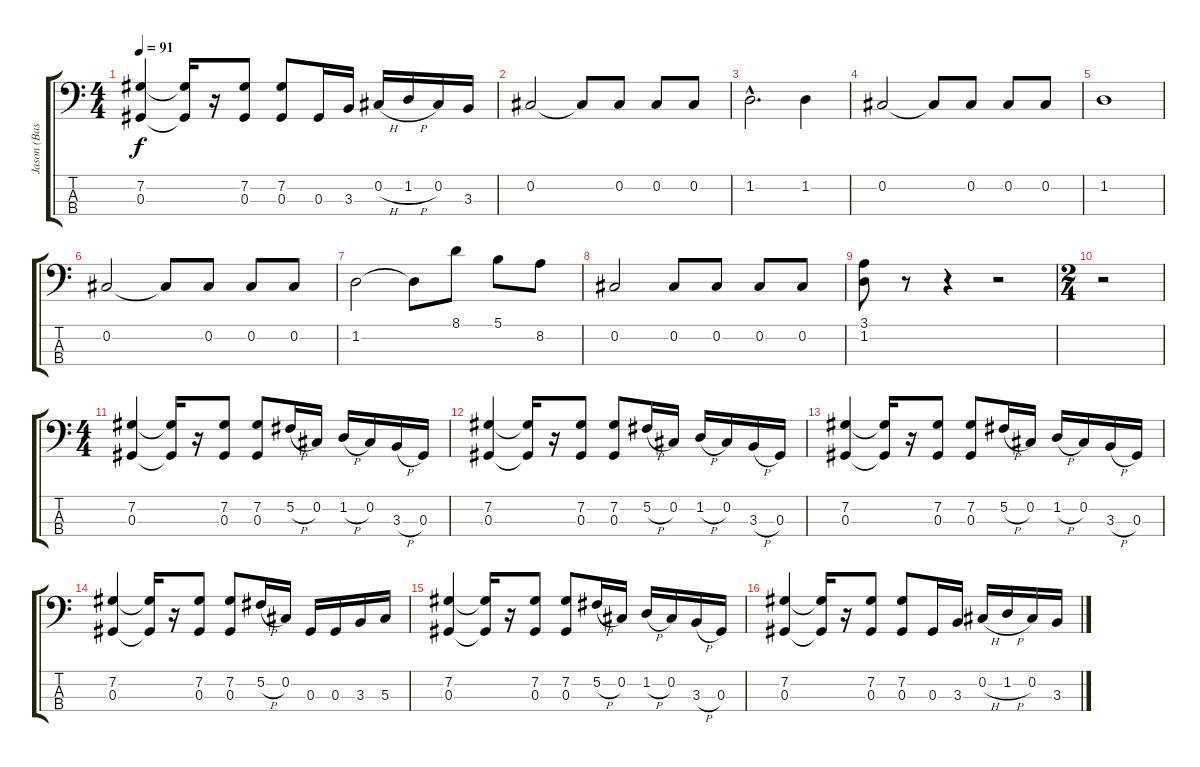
\track ("Jason (Bass)" "Jason (Bas") {instrument electricbassfinger}
\staff {score tabs}
\tuning (Gb2 Db2 Ab1 Eb1) {hide}
\ts (4 4)
\tempo 91
\clef f4
\ks c
(7.2 0.3).4{dy f} (7.2{t} 0.3{t}).16 r.16 (7.2 0.3).8 (7.2 0.3).8 0.3.16 3.3.16 0.2{h}.16 1.2{h}.16 0.2.16 3.3.16 |
0.2.2 0.2{t}.8 0.2.8 0.2.8 0.2.8 |
1.2{hac}.2{d} 1.2.4 |
0.2.2 0.2{t}.8 0.2.8 0.2.8 0.2.8 |
1.2.1 |
0.2.2 0.2{t}.8 0.2.8 0.2.8 0.2.8 |
1.2.2 1.2{t}.8 8.1.8 5.1.8 8.2.8 |
0.2.2 0.2.8 0.2.8 0.2.8 0.2.8 |
(3.1 1.2).8 r.8 r.4 r.2 |
\ts (2 4)
r.2 |
\ts (4 4)
(7.2 0.3).4 (7.2{t} 0.3{t}).16 r.16 (7.2 0.3).8 (7.2 0.3).8 5.2{h}.16 0.2.16 1.2{h}.16 0.2.16 3.3{h}.16 0.3.16 |
(7.2 0.3).4 (7.2{t} 0.3{t}).16 r.16 (7.2 0.3).8 (7.2 0.3).8 5.2{h}.16 0.2.16 1.2{h}.16 0.2.16 3.3{h}.16 0.3.16 |
(7.2 0.3).4 (7.2{t} 0.3{t}).16 r.16 (7.2 0.3).8 (7.2 0.3).8 5.2{h}.16 0.2.16 1.2{h}.16 0.2.16 3.3{h}.16 0.3.16 |
(7.2 0.3).4 (7.2{t} 0.3{t}).16 r.16 (7.2 0.3).8 (7.2 0.3).8 5.2{h}.16 0.2.16 0.3.16 0.3.16 3.3.16 5.3.16 |
(7.2 0.3).4 (7.2{t} 0.3{t}).16 r.16 (7.2 0.3).8 (7.2 0.3).8 5.2{h}.16 0.2.16 1.2{h}.16 0.2.16 3.3{h}.16 0.3.16 |
(7.2 0.3).4 (7.2{t} 0.3{t}).16 r.16 (7.2 0.3).8 (7.2 0.3).8 0.3.16 3.3.16 0.2{h}.16 1.2{h}.16 0.2.16 3.3.16
